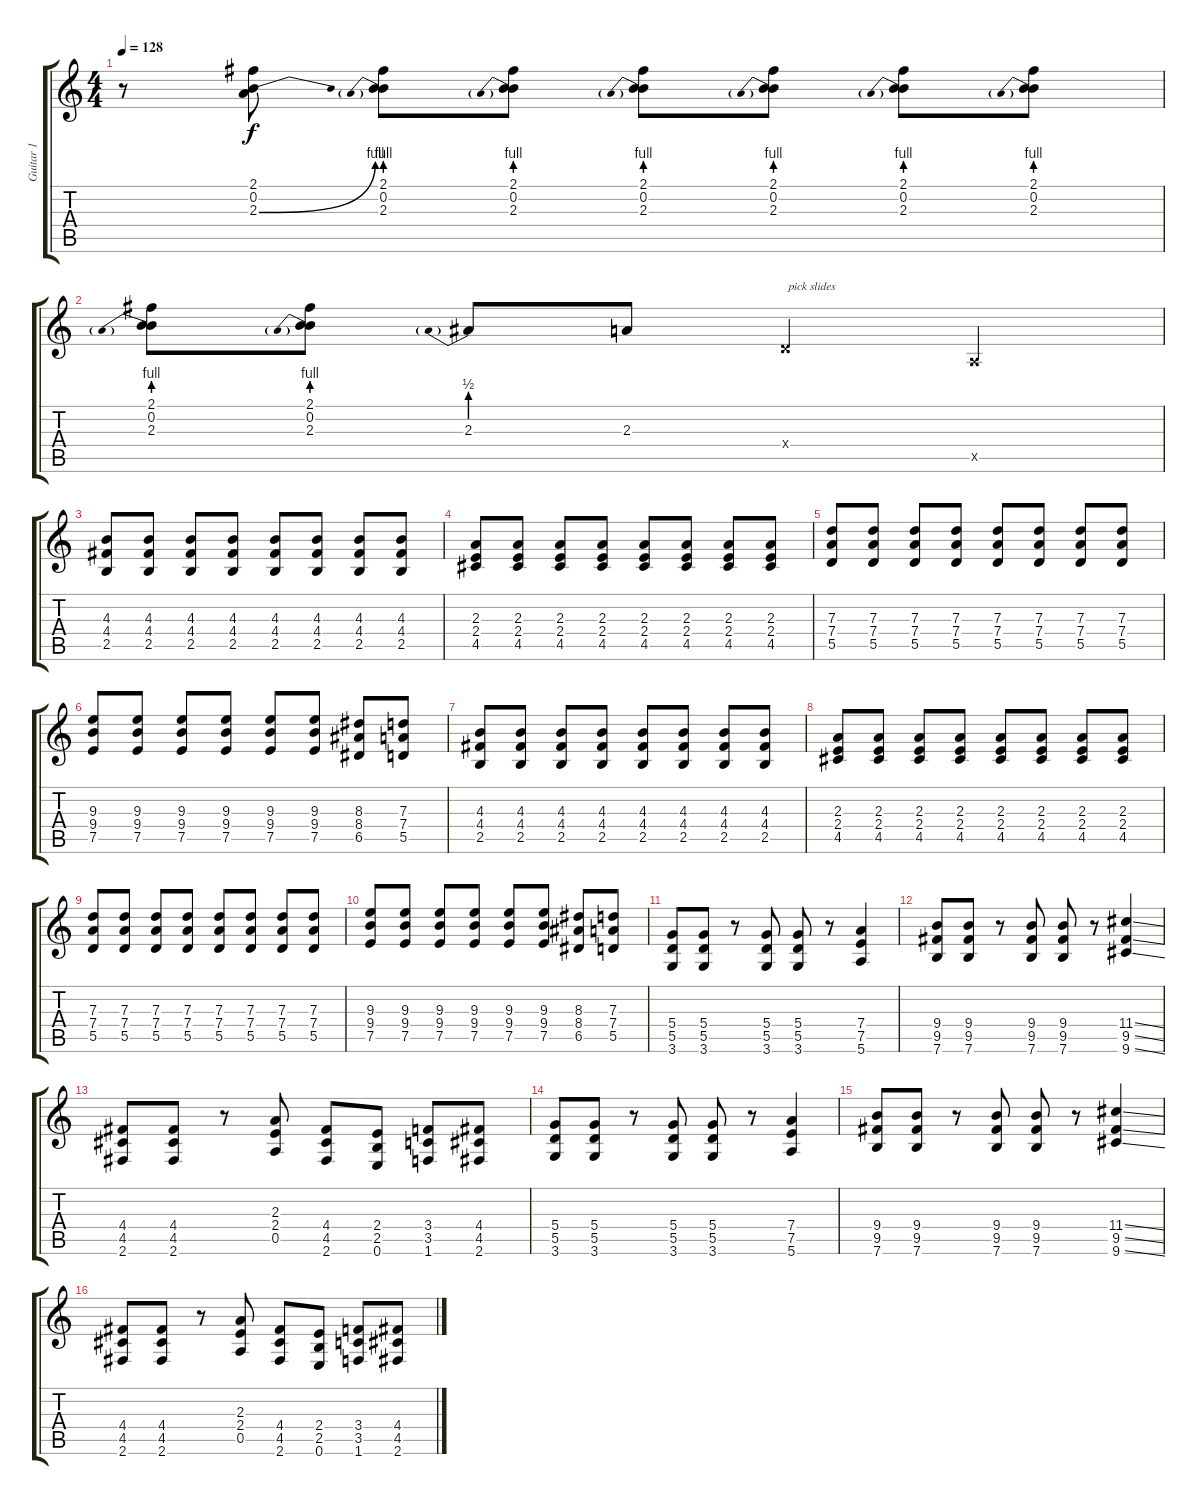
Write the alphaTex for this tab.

\track ("Guitar 1" "Guitar 1") {instrument distortionguitar}
\staff {score tabs}
\tuning (E4 B3 G3 D3 A2 E2) {hide}
\ts (4 4)
\tempo 128
\clef g2
\ks c
r.8{dy f} (2.1 0.2 2.3{be (bend 0 0 60 4)}).8 (2.1 0.2 2.3{be (prebend 0 4 60 4)}).8 (2.1 0.2 2.3{be (prebend 0 4 60 4)}).8 (2.1 0.2 2.3{be (prebend 0 4 60 4)}).8 (2.1 0.2 2.3{be (prebend 0 4 60 4)}).8 (2.1 0.2 2.3{be (prebend 0 4 60 4)}).8 (2.1 0.2 2.3{be (prebend 0 4 60 4)}).8 |
(2.1 0.2 2.3{be (prebend 0 4 60 4)}).8 (2.1 0.2 2.3{be (prebend 0 4 60 4)}).8 2.3{be (prebend 0 2 60 2)}.8 2.3.8 0.4{x}.4{txt " pick slides"} 0.5{x}.4 |
(4.3 4.4 2.5).8 (4.3 4.4 2.5).8 (4.3 4.4 2.5).8 (4.3 4.4 2.5).8 (4.3 4.4 2.5).8 (4.3 4.4 2.5).8 (4.3 4.4 2.5).8 (4.3 4.4 2.5).8 |
(2.3 2.4 4.5).8 (2.3 2.4 4.5).8 (2.3 2.4 4.5).8 (2.3 2.4 4.5).8 (2.3 2.4 4.5).8 (2.3 2.4 4.5).8 (2.3 2.4 4.5).8 (2.3 2.4 4.5).8 |
(7.3 7.4 5.5).8 (7.3 7.4 5.5).8 (7.3 7.4 5.5).8 (7.3 7.4 5.5).8 (7.3 7.4 5.5).8 (7.3 7.4 5.5).8 (7.3 7.4 5.5).8 (7.3 7.4 5.5).8 |
(9.3 9.4 7.5).8 (9.3 9.4 7.5).8 (9.3 9.4 7.5).8 (9.3 9.4 7.5).8 (9.3 9.4 7.5).8 (9.3 9.4 7.5).8 (8.3 8.4 6.5).8 (7.3 7.4 5.5).8 |
(4.3 4.4 2.5).8 (4.3 4.4 2.5).8 (4.3 4.4 2.5).8 (4.3 4.4 2.5).8 (4.3 4.4 2.5).8 (4.3 4.4 2.5).8 (4.3 4.4 2.5).8 (4.3 4.4 2.5).8 |
(2.3 2.4 4.5).8 (2.3 2.4 4.5).8 (2.3 2.4 4.5).8 (2.3 2.4 4.5).8 (2.3 2.4 4.5).8 (2.3 2.4 4.5).8 (2.3 2.4 4.5).8 (2.3 2.4 4.5).8 |
(7.3 7.4 5.5).8 (7.3 7.4 5.5).8 (7.3 7.4 5.5).8 (7.3 7.4 5.5).8 (7.3 7.4 5.5).8 (7.3 7.4 5.5).8 (7.3 7.4 5.5).8 (7.3 7.4 5.5).8 |
(9.3 9.4 7.5).8 (9.3 9.4 7.5).8 (9.3 9.4 7.5).8 (9.3 9.4 7.5).8 (9.3 9.4 7.5).8 (9.3 9.4 7.5).8 (8.3 8.4 6.5).8 (7.3 7.4 5.5).8 |
(5.4 5.5 3.6).8 (5.4 5.5 3.6).8 r.8 (5.4 5.5 3.6).8 (5.4 5.5 3.6).8 r.8 (7.4 7.5 5.6).4 |
(9.4 9.5 7.6).8 (9.4 9.5 7.6).8 r.8 (9.4 9.5 7.6).8 (9.4 9.5 7.6).8 r.8 (11.4{ss} 9.5{ss} 9.6{ss}).4 |
(4.4 4.5 2.6).8 (4.4 4.5 2.6).8 r.8 (2.3 2.4 0.5).8 (4.4 4.5 2.6).8 (2.4 2.5 0.6).8 (3.4 3.5 1.6).8 (4.4 4.5 2.6).8 |
(5.4 5.5 3.6).8 (5.4 5.5 3.6).8 r.8 (5.4 5.5 3.6).8 (5.4 5.5 3.6).8 r.8 (7.4 7.5 5.6).4 |
(9.4 9.5 7.6).8 (9.4 9.5 7.6).8 r.8 (9.4 9.5 7.6).8 (9.4 9.5 7.6).8 r.8 (11.4{ss} 9.5{ss} 9.6{ss}).4 |
(4.4 4.5 2.6).8 (4.4 4.5 2.6).8 r.8 (2.3 2.4 0.5).8 (4.4 4.5 2.6).8 (2.4 2.5 0.6).8 (3.4 3.5 1.6).8 (4.4 4.5 2.6).8
